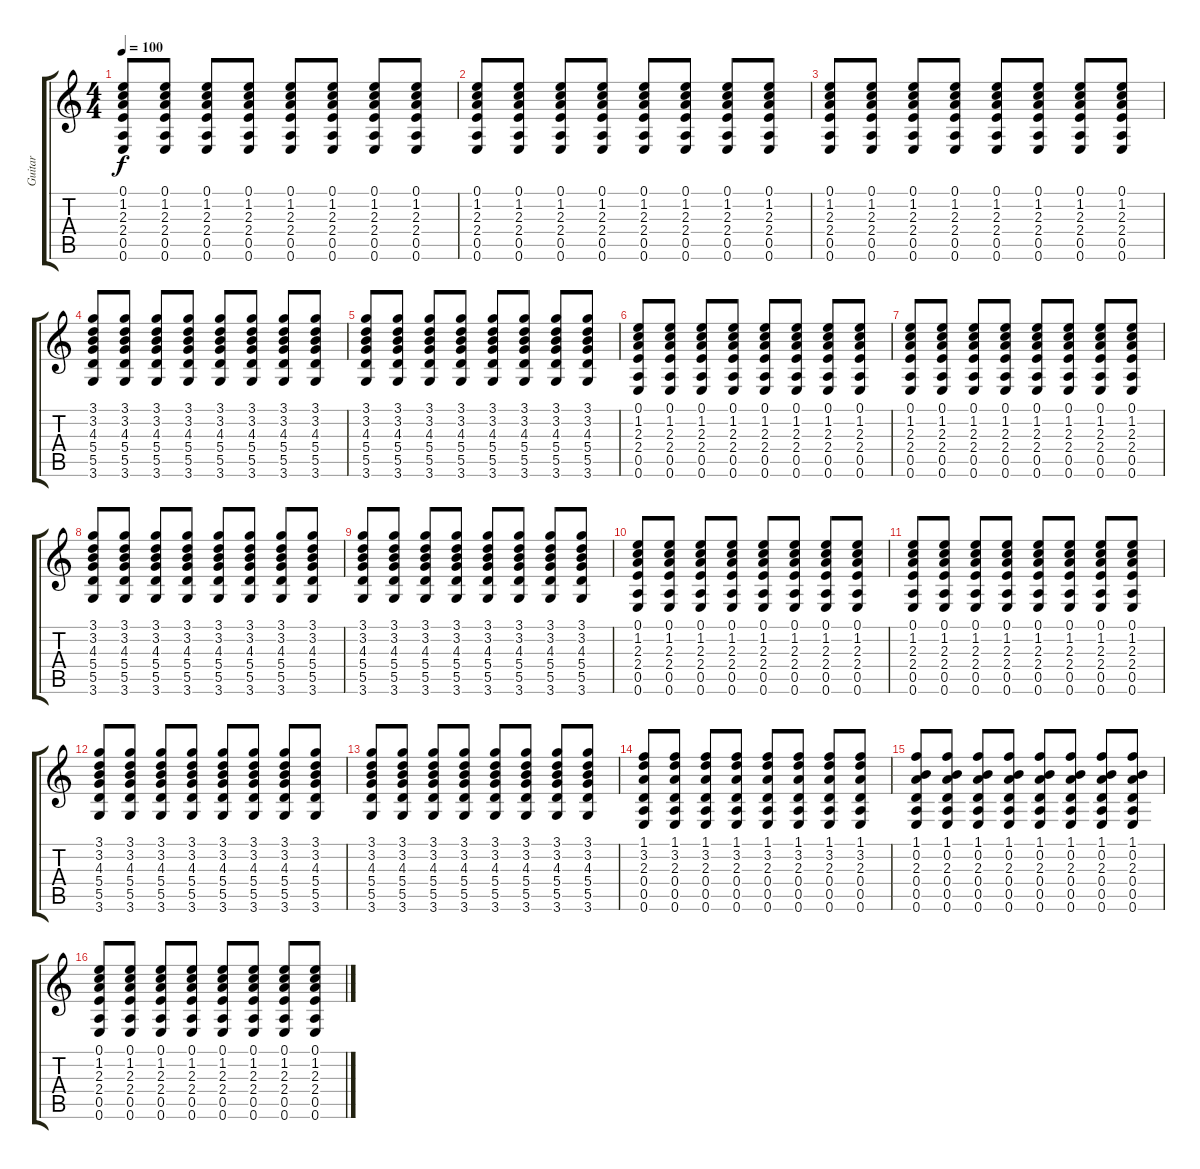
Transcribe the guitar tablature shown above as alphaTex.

\track ("Guitar" "Guitar") {instrument acousticguitarnylon}
\staff {score tabs}
\tuning (E4 B3 G3 D3 A2 E2) {hide}
\ts (4 4)
\tempo 100
\clef g2
\ks c
(0.1 1.2 2.3 2.4 0.5 0.6).8{dy f} (0.1 1.2 2.3 2.4 0.5 0.6).8 (0.1 1.2 2.3 2.4 0.5 0.6).8 (0.1 1.2 2.3 2.4 0.5 0.6).8 (0.1 1.2 2.3 2.4 0.5 0.6).8 (0.1 1.2 2.3 2.4 0.5 0.6).8 (0.1 1.2 2.3 2.4 0.5 0.6).8 (0.1 1.2 2.3 2.4 0.5 0.6).8 |
(0.1 1.2 2.3 2.4 0.5 0.6).8 (0.1 1.2 2.3 2.4 0.5 0.6).8 (0.1 1.2 2.3 2.4 0.5 0.6).8 (0.1 1.2 2.3 2.4 0.5 0.6).8 (0.1 1.2 2.3 2.4 0.5 0.6).8 (0.1 1.2 2.3 2.4 0.5 0.6).8 (0.1 1.2 2.3 2.4 0.5 0.6).8 (0.1 1.2 2.3 2.4 0.5 0.6).8 |
(0.1 1.2 2.3 2.4 0.5 0.6).8 (0.1 1.2 2.3 2.4 0.5 0.6).8 (0.1 1.2 2.3 2.4 0.5 0.6).8 (0.1 1.2 2.3 2.4 0.5 0.6).8 (0.1 1.2 2.3 2.4 0.5 0.6).8 (0.1 1.2 2.3 2.4 0.5 0.6).8 (0.1 1.2 2.3 2.4 0.5 0.6).8 (0.1 1.2 2.3 2.4 0.5 0.6).8 |
(3.1 3.2 4.3 5.4 5.5 3.6).8 (3.1 3.2 4.3 5.4 5.5 3.6).8 (3.1 3.2 4.3 5.4 5.5 3.6).8 (3.1 3.2 4.3 5.4 5.5 3.6).8 (3.1 3.2 4.3 5.4 5.5 3.6).8 (3.1 3.2 4.3 5.4 5.5 3.6).8 (3.1 3.2 4.3 5.4 5.5 3.6).8 (3.1 3.2 4.3 5.4 5.5 3.6).8 |
(3.1 3.2 4.3 5.4 5.5 3.6).8 (3.1 3.2 4.3 5.4 5.5 3.6).8 (3.1 3.2 4.3 5.4 5.5 3.6).8 (3.1 3.2 4.3 5.4 5.5 3.6).8 (3.1 3.2 4.3 5.4 5.5 3.6).8 (3.1 3.2 4.3 5.4 5.5 3.6).8 (3.1 3.2 4.3 5.4 5.5 3.6).8 (3.1 3.2 4.3 5.4 5.5 3.6).8 |
(0.1 1.2 2.3 2.4 0.5 0.6).8 (0.1 1.2 2.3 2.4 0.5 0.6).8 (0.1 1.2 2.3 2.4 0.5 0.6).8 (0.1 1.2 2.3 2.4 0.5 0.6).8 (0.1 1.2 2.3 2.4 0.5 0.6).8 (0.1 1.2 2.3 2.4 0.5 0.6).8 (0.1 1.2 2.3 2.4 0.5 0.6).8 (0.1 1.2 2.3 2.4 0.5 0.6).8 |
(0.1 1.2 2.3 2.4 0.5 0.6).8 (0.1 1.2 2.3 2.4 0.5 0.6).8 (0.1 1.2 2.3 2.4 0.5 0.6).8 (0.1 1.2 2.3 2.4 0.5 0.6).8 (0.1 1.2 2.3 2.4 0.5 0.6).8 (0.1 1.2 2.3 2.4 0.5 0.6).8 (0.1 1.2 2.3 2.4 0.5 0.6).8 (0.1 1.2 2.3 2.4 0.5 0.6).8 |
(3.1 3.2 4.3 5.4 5.5 3.6).8 (3.1 3.2 4.3 5.4 5.5 3.6).8 (3.1 3.2 4.3 5.4 5.5 3.6).8 (3.1 3.2 4.3 5.4 5.5 3.6).8 (3.1 3.2 4.3 5.4 5.5 3.6).8 (3.1 3.2 4.3 5.4 5.5 3.6).8 (3.1 3.2 4.3 5.4 5.5 3.6).8 (3.1 3.2 4.3 5.4 5.5 3.6).8 |
(3.1 3.2 4.3 5.4 5.5 3.6).8 (3.1 3.2 4.3 5.4 5.5 3.6).8 (3.1 3.2 4.3 5.4 5.5 3.6).8 (3.1 3.2 4.3 5.4 5.5 3.6).8 (3.1 3.2 4.3 5.4 5.5 3.6).8 (3.1 3.2 4.3 5.4 5.5 3.6).8 (3.1 3.2 4.3 5.4 5.5 3.6).8 (3.1 3.2 4.3 5.4 5.5 3.6).8 |
(0.1 1.2 2.3 2.4 0.5 0.6).8 (0.1 1.2 2.3 2.4 0.5 0.6).8 (0.1 1.2 2.3 2.4 0.5 0.6).8 (0.1 1.2 2.3 2.4 0.5 0.6).8 (0.1 1.2 2.3 2.4 0.5 0.6).8 (0.1 1.2 2.3 2.4 0.5 0.6).8 (0.1 1.2 2.3 2.4 0.5 0.6).8 (0.1 1.2 2.3 2.4 0.5 0.6).8 |
(0.1 1.2 2.3 2.4 0.5 0.6).8 (0.1 1.2 2.3 2.4 0.5 0.6).8 (0.1 1.2 2.3 2.4 0.5 0.6).8 (0.1 1.2 2.3 2.4 0.5 0.6).8 (0.1 1.2 2.3 2.4 0.5 0.6).8 (0.1 1.2 2.3 2.4 0.5 0.6).8 (0.1 1.2 2.3 2.4 0.5 0.6).8 (0.1 1.2 2.3 2.4 0.5 0.6).8 |
(3.1 3.2 4.3 5.4 5.5 3.6).8 (3.1 3.2 4.3 5.4 5.5 3.6).8 (3.1 3.2 4.3 5.4 5.5 3.6).8 (3.1 3.2 4.3 5.4 5.5 3.6).8 (3.1 3.2 4.3 5.4 5.5 3.6).8 (3.1 3.2 4.3 5.4 5.5 3.6).8 (3.1 3.2 4.3 5.4 5.5 3.6).8 (3.1 3.2 4.3 5.4 5.5 3.6).8 |
(3.1 3.2 4.3 5.4 5.5 3.6).8 (3.1 3.2 4.3 5.4 5.5 3.6).8 (3.1 3.2 4.3 5.4 5.5 3.6).8 (3.1 3.2 4.3 5.4 5.5 3.6).8 (3.1 3.2 4.3 5.4 5.5 3.6).8 (3.1 3.2 4.3 5.4 5.5 3.6).8 (3.1 3.2 4.3 5.4 5.5 3.6).8 (3.1 3.2 4.3 5.4 5.5 3.6).8 |
(1.1 3.2 2.3 0.4 0.5 0.6).8 (1.1 3.2 2.3 0.4 0.5 0.6).8 (1.1 3.2 2.3 0.4 0.5 0.6).8 (1.1 3.2 2.3 0.4 0.5 0.6).8 (1.1 3.2 2.3 0.4 0.5 0.6).8 (1.1 3.2 2.3 0.4 0.5 0.6).8 (1.1 3.2 2.3 0.4 0.5 0.6).8 (1.1 3.2 2.3 0.4 0.5 0.6).8 |
(1.1 0.2 2.3 0.4 0.5 0.6).8 (1.1 0.2 2.3 0.4 0.5 0.6).8 (1.1 0.2 2.3 0.4 0.5 0.6).8 (1.1 0.2 2.3 0.4 0.5 0.6).8 (1.1 0.2 2.3 0.4 0.5 0.6).8 (1.1 0.2 2.3 0.4 0.5 0.6).8 (1.1 0.2 2.3 0.4 0.5 0.6).8 (1.1 0.2 2.3 0.4 0.5 0.6).8 |
(0.1 1.2 2.3 2.4 0.5 0.6).8 (0.1 1.2 2.3 2.4 0.5 0.6).8 (0.1 1.2 2.3 2.4 0.5 0.6).8 (0.1 1.2 2.3 2.4 0.5 0.6).8 (0.1 1.2 2.3 2.4 0.5 0.6).8 (0.1 1.2 2.3 2.4 0.5 0.6).8 (0.1 1.2 2.3 2.4 0.5 0.6).8 (0.1 1.2 2.3 2.4 0.5 0.6).8
